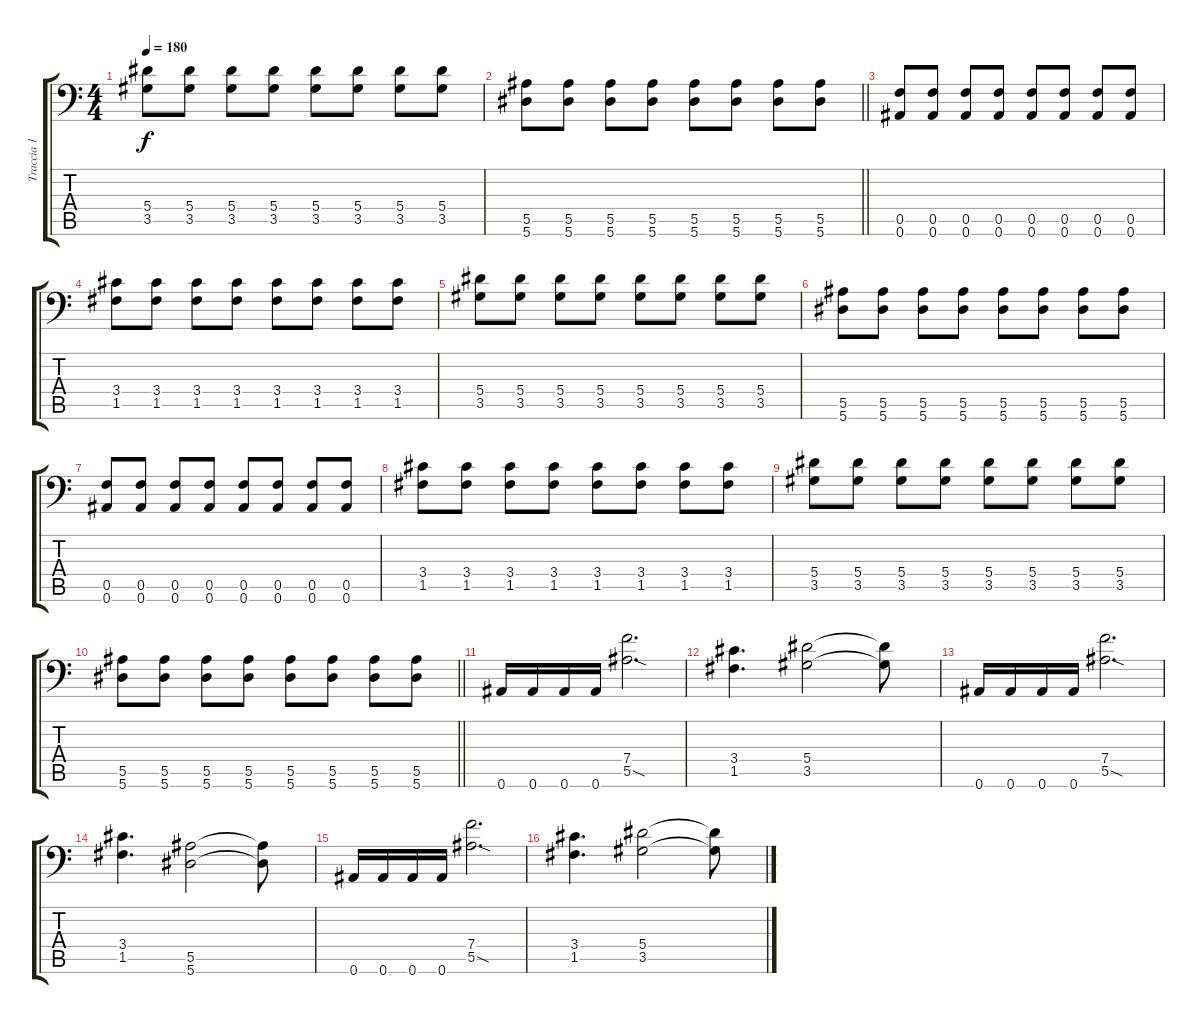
\track ("Traccia 1" "Traccia 1") {instrument distortionguitar}
\staff {score tabs}
\tuning (C4 G3 Eb3 Bb2 F2 Bb1) {hide}
\ts (4 4)
\tempo 180
\clef f4
\ks c
(5.4 3.5).8{dy f} (5.4 3.5).8 (5.4 3.5).8 (5.4 3.5).8 (5.4 3.5).8 (5.4 3.5).8 (5.4 3.5).8 (5.4 3.5).8 |
\barLineRight lightlight
(5.5 5.6).8 (5.5 5.6).8 (5.5 5.6).8 (5.5 5.6).8 (5.5 5.6).8 (5.5 5.6).8 (5.5 5.6).8 (5.5 5.6).8 |
(0.5 0.6).8 (0.5 0.6).8 (0.5 0.6).8 (0.5 0.6).8 (0.5 0.6).8 (0.5 0.6).8 (0.5 0.6).8 (0.5 0.6).8 |
(3.4 1.5).8 (3.4 1.5).8 (3.4 1.5).8 (3.4 1.5).8 (3.4 1.5).8 (3.4 1.5).8 (3.4 1.5).8 (3.4 1.5).8 |
(5.4 3.5).8 (5.4 3.5).8 (5.4 3.5).8 (5.4 3.5).8 (5.4 3.5).8 (5.4 3.5).8 (5.4 3.5).8 (5.4 3.5).8 |
(5.5 5.6).8 (5.5 5.6).8 (5.5 5.6).8 (5.5 5.6).8 (5.5 5.6).8 (5.5 5.6).8 (5.5 5.6).8 (5.5 5.6).8 |
(0.5 0.6).8 (0.5 0.6).8 (0.5 0.6).8 (0.5 0.6).8 (0.5 0.6).8 (0.5 0.6).8 (0.5 0.6).8 (0.5 0.6).8 |
(3.4 1.5).8 (3.4 1.5).8 (3.4 1.5).8 (3.4 1.5).8 (3.4 1.5).8 (3.4 1.5).8 (3.4 1.5).8 (3.4 1.5).8 |
(5.4 3.5).8 (5.4 3.5).8 (5.4 3.5).8 (5.4 3.5).8 (5.4 3.5).8 (5.4 3.5).8 (5.4 3.5).8 (5.4 3.5).8 |
\barLineRight lightlight
(5.5 5.6).8 (5.5 5.6).8 (5.5 5.6).8 (5.5 5.6).8 (5.5 5.6).8 (5.5 5.6).8 (5.5 5.6).8 (5.5 5.6).8 |
0.6.16 0.6.16 0.6.16 0.6.16 (7.4 5.5{sod}).2{d} |
(3.4 1.5).4{d} (5.4 3.5).2 (5.4{t} 3.5{t}).8 |
0.6.16 0.6.16 0.6.16 0.6.16 (7.4 5.5{sod}).2{d} |
(3.4 1.5).4{d} (5.5 5.6).2 (5.5{t} 5.6{t}).8 |
0.6.16 0.6.16 0.6.16 0.6.16 (7.4 5.5{sod}).2{d} |
(3.4 1.5).4{d} (5.4 3.5).2 (5.4{t} 3.5{t}).8
